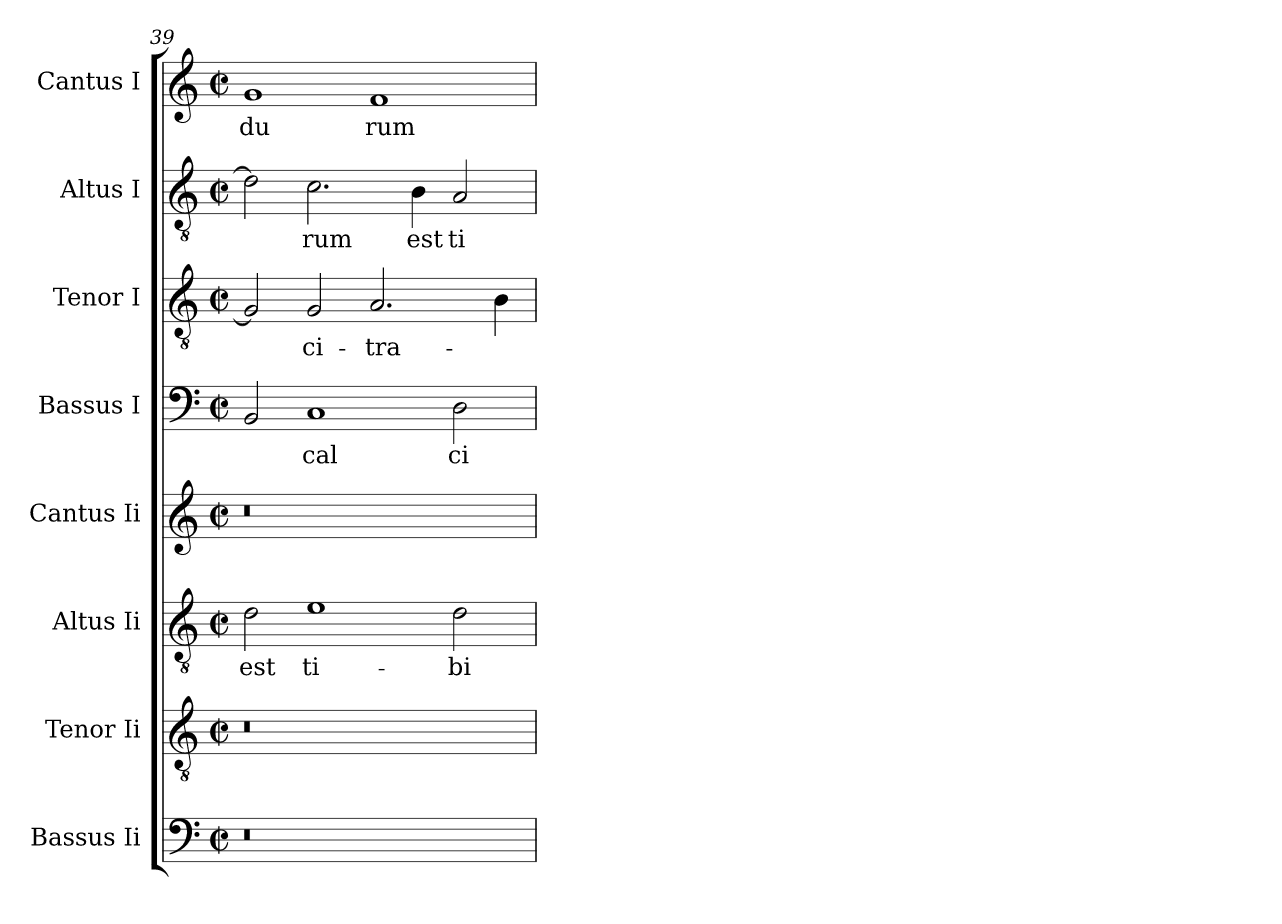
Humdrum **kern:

**kern	**kern	**kern	**text	**kern	**kern	**text	**kern	**text	**kern	**text	**kern	**text
*part8	*part7	*part6	*part6	*part5	*part4	*part4	*part3	*part3	*part2	*part2	*part1	*part1
*staff8	*staff7	*staff6	*staff6	*staff5	*staff4	*staff4	*staff3	*staff3	*staff2	*staff2	*staff1	*staff1
*I"Bassus Ii	*I"Tenor Ii	*I"Altus Ii	*	*I"Cantus Ii	*I"Bassus I	*	*I"Tenor I	*	*I"Altus I	*	*I"Cantus I	*
*clefF4	*clefGv2	*clefGv2	*	*clefG2	*clefF4	*	*clefGv2	*	*clefGv2	*	*clefG2	*
*M2/2	*M2/2	*M2/2	*	*M2/2	*M2/2	*	*M2/2	*	*M2/2	*	*M2/2	*
*met(c|)	*met(c|)	*met(c|)	*	*met(c|)	*met(c|)	*	*met(c|)	*	*met(c|)	*	*met(c|)	*
=39	=39	=39	=39	=39	=39	=39	=39	=39	=39	=39	=39	=39
!	!	!	!LO:LY:b:cj	!	!	!	!	!	!	!	!	!LO:LY:b:cj
0r	0r	2d\	est	0r	2BB/	.	2G/]	.	2d\]	.	1g	du
!	!	!	!LO:LY:b:cj	!	!	!LO:LY:b:cj	!	!LO:LY:b:cj	!	!LO:LY:b:cj	!	!
.	.	1e	ti-	.	1C	cal	2G/	-ci-	2.c\	rum	.	.
!	!	!	!	!	!	!	!	!LO:LY:b	!	!	!	!LO:LY:b:cj
.	.	.	.	.	.	.	2.A/	-tra-	.	.	1f	rum
!	!	!	!	!	!	!	!	!	!	!LO:LY:b:cj	!	!
.	.	.	.	.	.	.	.	.	4B\	est	.	.
!	!	!	!LO:LY:b:cj	!	!	!LO:LY:b:cj	!	!	!	!LO:LY:b:cj	!	!
.	.	2d\	-bi	.	2D\	ci	.	.	2A/	ti	.	.
.	.	.	.	.	.	.	4B\	.	.	.	.	.
=	=	=	=	=	=	=	=	=	=	=	=	=
*-	*-	*-	*-	*-	*-	*-	*-	*-	*-	*-	*-	*-
